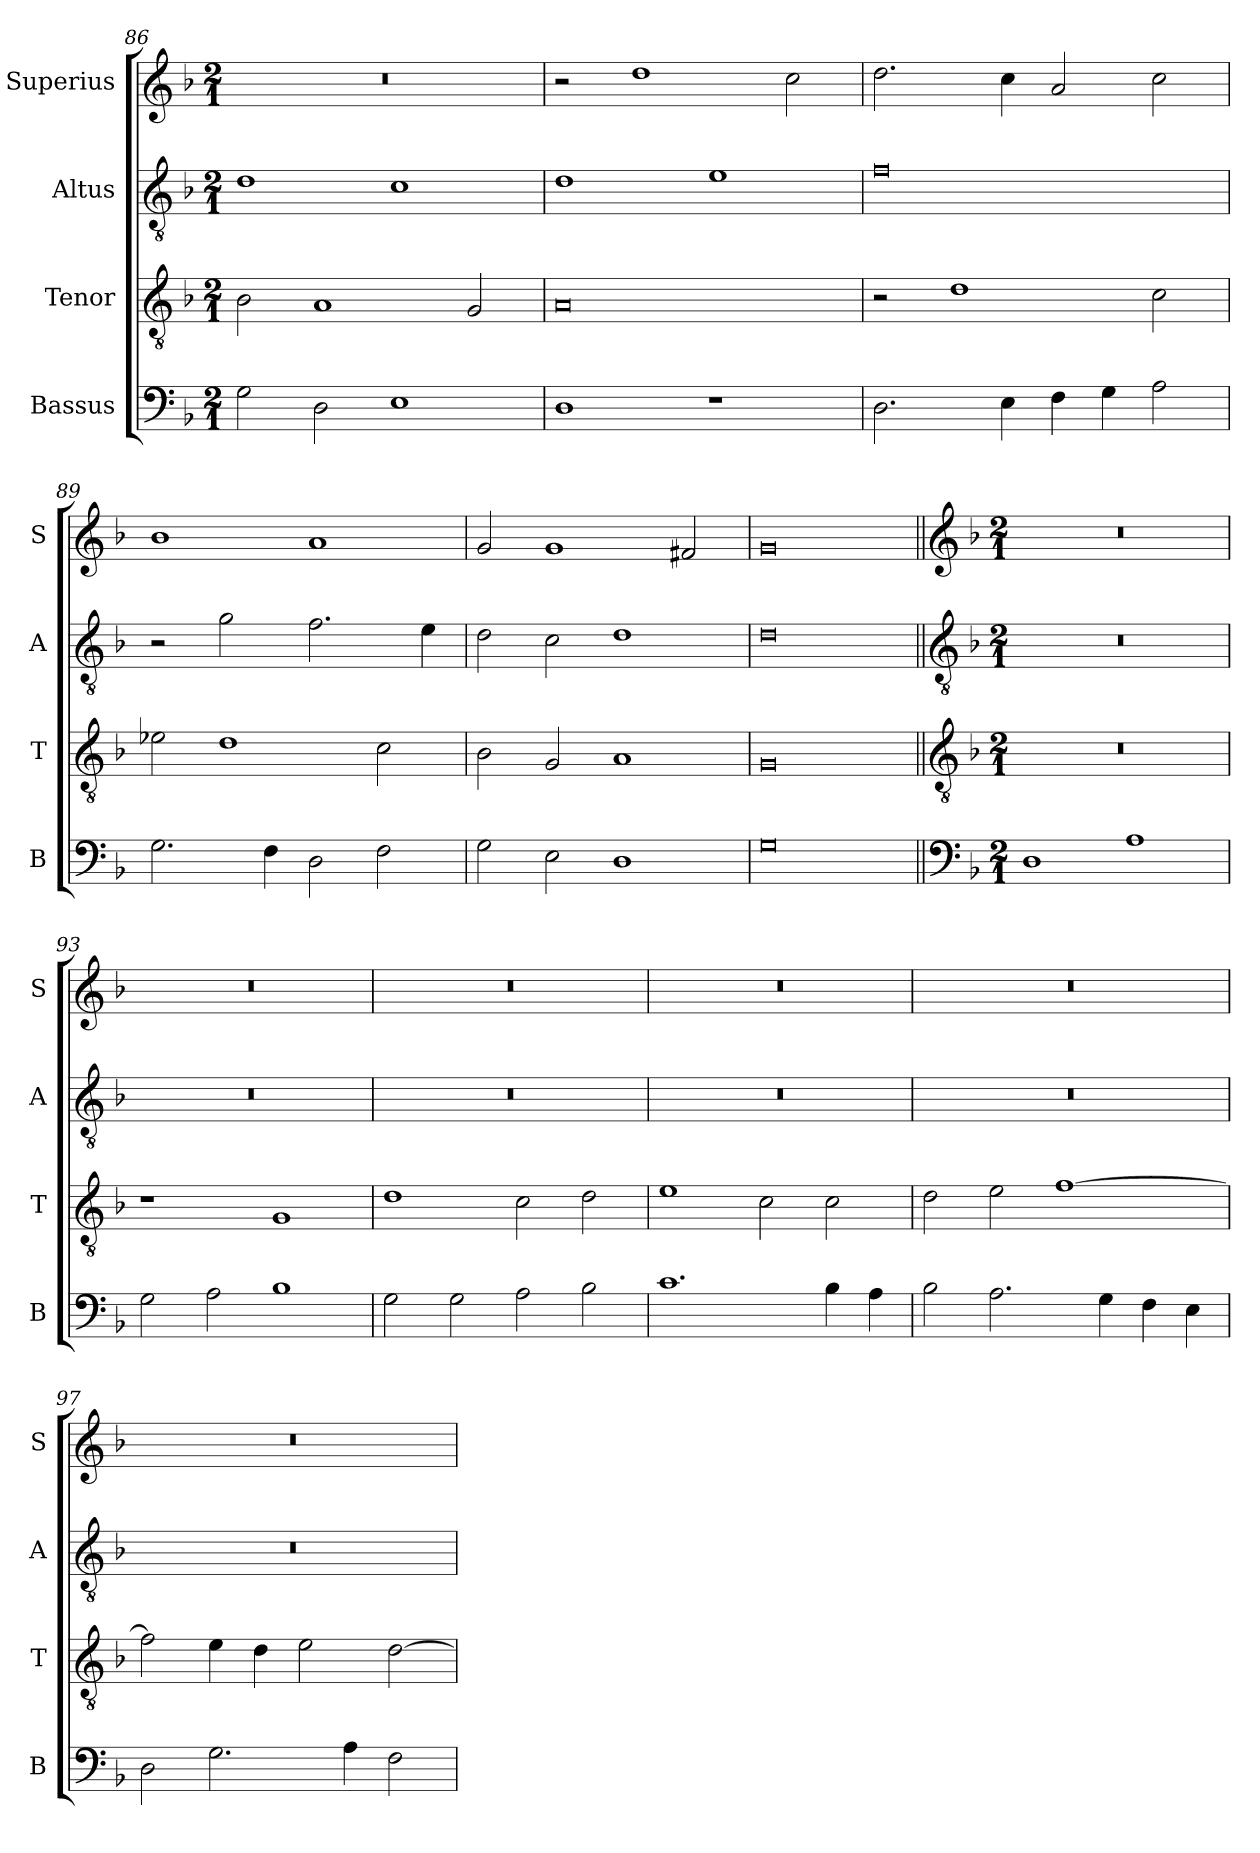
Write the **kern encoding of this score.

**kern	**kern	**kern	**kern
*part4	*part3	*part2	*part1
*staff4	*staff3	*staff2	*staff1
*I"Bassus	*I"Tenor	*I"Altus	*I"Superius
*I'B	*I'T	*I'A	*I'S
*clefF4	*clefGv2	*clefGv2	*clefG2
*k[b-]	*k[b-]	*k[b-]	*k[b-]
*d:	*d:	*d:	*d:
*M2/1	*M2/1	*M2/1	*M2/1
=86	=86	=86	=86
2G	2B-	1d	0r
2D	1A	.	.
1E	.	1c	.
.	2G	.	.
=87	=87	=87	=87
1D	0A	1d	2r
.	.	.	1dd
1r	.	1e	.
.	.	.	2cc
=88	=88	=88	=88
2.D	2r	0f	2.dd
.	1d	.	.
4E	.	.	4cc
4F	.	.	2a
4G	.	.	.
2A	2c	.	2cc
=89	=89	=89	=89
2.G	2e-X	2r	1b-
.	1d	2g	.
4F	.	.	.
2D	.	2.f	1a
2F	2c	.	.
.	.	4e	.
=90	=90	=90	=90
2G	2B-	2d	2g
2E	2G	2c	1g
1D	1A	1d	.
.	.	.	2f#X
=91	=91	=91	=91
0G	0G	0d	0g
!!LO:LB:g=z
=92||	=92||	=92||	=92||
*clefF4	*clefGv2	*clefGv2	*clefG2
*k[b-]	*k[b-]	*k[b-]	*k[b-]
*M2/1	*M2/1	*M2/1	*M2/1
1D	0r	0r	0r
1A	.	.	.
=93	=93	=93	=93
2G	1r	0r	0r
2A	.	.	.
1B-	1G	.	.
=94	=94	=94	=94
2G	1d	0r	0r
2G	.	.	.
2A	2c	.	.
2B-	2d	.	.
=95	=95	=95	=95
1.c	1e	0r	0r
.	2c	.	.
4B-	2c	.	.
4A	.	.	.
=96	=96	=96	=96
2B-	2d	0r	0r
2.A	2e	.	.
.	[1f	.	.
4G	.	.	.
4F	.	.	.
4E	.	.	.
=97	=97	=97	=97
2D	2f]	0r	0r
2.G	4e	.	.
.	4d	.	.
.	2e	.	.
4A	.	.	.
2F	[2d	.	.
=	=	=	=
*-	*-	*-	*-
